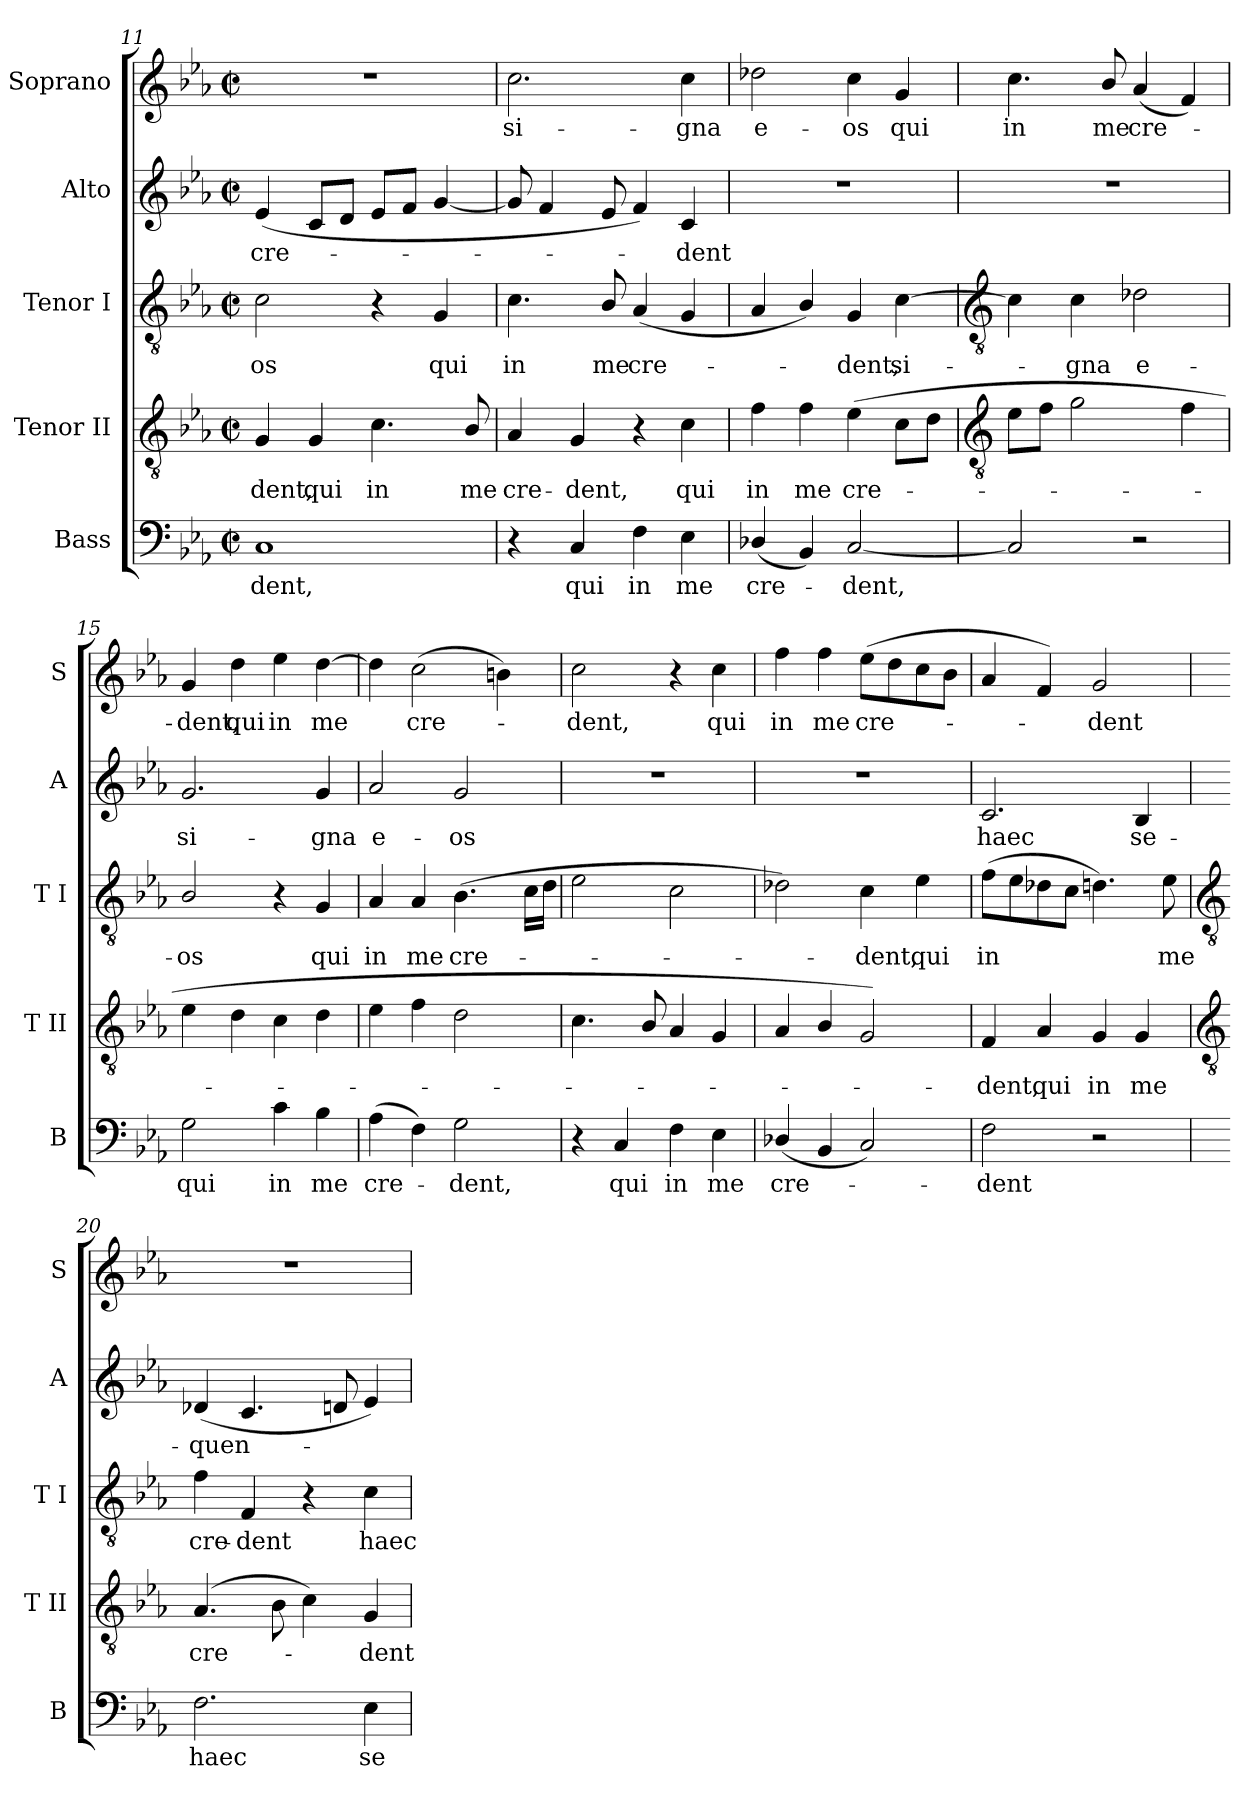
**kern	**text	**kern	**text	**kern	**text	**kern	**text	**kern	**text
*part5	*part5	*part4	*part4	*part3	*part3	*part2	*part2	*part1	*part1
*staff5	*staff5	*staff4	*staff4	*staff3	*staff3	*staff2	*staff2	*staff1	*staff1
*I"Bass	*	*I"Tenor II	*	*I"Tenor I	*	*I"Alto	*	*I"Soprano	*
*I'B	*	*I'T II	*	*I'T I	*	*I'A	*	*I'S	*
*clefF4	*	*clefGv2	*	*clefGv2	*	*clefG2	*	*clefG2	*
*k[b-e-a-]	*	*k[b-e-a-]	*	*k[b-e-a-]	*	*k[b-e-a-]	*	*k[b-e-a-]	*
*E-:	*	*E-:	*	*E-:	*	*E-:	*	*E-:	*
*M2/2	*	*M2/2	*	*M2/2	*	*M2/2	*	*M2/2	*
*met(c|)	*	*met(c|)	*	*met(c|)	*	*met(c|)	*	*met(c|)	*
=11	=11	=11	=11	=11	=11	=11	=11	=11	=11
!	!LO:LY:b	!	!LO:LY:b	!	!LO:LY:b	!	!LO:LY:b	!	!
1C	dent,	4G	dent,	2c	-os	(<4e-	cre-	1r	.
!	!	!	!LO:LY:b	!	!	!	!	!	!
.	.	4G	qui	.	.	8cL	.	.	.
.	.	.	.	.	.	8dJ	.	.	.
!	!	!	!LO:LY:b	!	!	!	!	!	!
.	.	4.c	in	4r	.	8e-L	.	.	.
.	.	.	.	.	.	8fJ	.	.	.
!	!	!	!	!	!LO:LY:b	!	!	!	!
.	.	.	.	4G	qui	[4g	.	.	.
!	!	!	!LO:LY:b	!	!	!	!	!	!
.	.	8B-/	me	.	.	.	.	.	.
=12	=12	=12	=12	=12	=12	=12	=12	=12	=12
!	!	!	!LO:LY:b	!	!LO:LY:b	!	!	!	!LO:LY:b
4r	.	4A-	cre-	4.c	in	8g]	.	2.cc	si-
.	.	.	.	.	.	4f	.	.	.
!	!LO:LY:b	!	!LO:LY:b	!	!	!	!	!	!
4C	qui	4G	-dent,	.	.	.	.	.	.
!	!	!	!	!	!LO:LY:b	!	!	!	!
.	.	.	.	8B-/	me	8e-	.	.	.
!	!LO:LY:b	!	!	!	!LO:LY:b	!	!	!	!
4F	in	4r	.	(<4A-	cre-	4f)	.	.	.
!	!LO:LY:b	!	!LO:LY:b	!	!	!	!LO:LY:b	!	!LO:LY:b
4E-	me	4c	qui	4G	.	4c	dent	4cc	-gna
=13	=13	=13	=13	=13	=13	=13	=13	=13	=13
!	!LO:LY:b	!	!LO:LY:b	!	!	!	!	!	!LO:LY:b
(<4D-X/	cre-	4f	in	4A-	.	1r	.	2dd-X	e-
!	!	!	!LO:LY:b	!	!	!	!	!	!
4BB-)	.	4f	me	4B-/)	.	.	.	.	.
!	!LO:LY:b	!	!LO:LY:b	!	!LO:LY:b	!	!	!	!LO:LY:b
[2C	dent,	(>4e-	cre-	4G	dent,	.	.	4cc	-os
!	!	!	!	!	!LO:LY:b	!	!	!	!LO:LY:b
.	.	8cL	.	[4c	si-	.	.	4g	qui
.	.	8dJ	.	.	.	.	.	.	.
!!LO:LB:g=z
=14	=14	=14	=14	=14	=14	=14	=14	=14	=14
*	*	*clefGv2	*	*clefGv2	*	*	*	*	*
!	!	!	!	!	!	!	!	!	!LO:LY:b
2C]	.	8e-L	.	4c]	.	1r	.	4.cc	in
.	.	8fJ	.	.	.	.	.	.	.
!	!	!	!	!	!LO:LY:b	!	!	!	!
.	.	2g	.	4c	gna	.	.	.	.
!	!	!	!	!	!	!	!	!	!LO:LY:b
.	.	.	.	.	.	.	.	8b-/	me
!	!	!	!	!	!LO:LY:b	!	!	!	!LO:LY:b
2r	.	.	.	2d-X	e-	.	.	(<4a-	cre-
.	.	4f	.	.	.	.	.	4f)	.
=15	=15	=15	=15	=15	=15	=15	=15	=15	=15
!	!LO:LY:b	!	!	!	!LO:LY:b	!	!LO:LY:b	!	!LO:LY:b
2G	qui	4e-	.	2B-/	-os	2.g	si-	4g	dent,
!	!	!	!	!	!	!	!	!	!LO:LY:b
.	.	4d	.	.	.	.	.	4dd	qui
!	!LO:LY:b	!	!	!	!	!	!	!	!LO:LY:b
4c	in	4c	.	4r	.	.	.	4ee-	in
!	!LO:LY:b	!	!	!	!LO:LY:b	!	!LO:LY:b	!	!LO:LY:b
4B-	me	4d	.	4G	qui	4g	-gna	[4dd	me
=16	=16	=16	=16	=16	=16	=16	=16	=16	=16
!	!LO:LY:b	!	!	!	!LO:LY:b	!	!LO:LY:b	!	!
(>4A-	cre-	4e-	.	4A-	in	2a-	e-	4dd]	.
!	!	!	!	!	!LO:LY:b	!	!	!	!LO:LY:b
4F)	.	4f	.	4A-	me	.	.	(>2cc	cre-
!	!LO:LY:b	!	!	!	!LO:LY:b	!	!LO:LY:b	!	!
2G	dent,	2d	.	(>4.B-	cre-	2g	-os	.	.
.	.	.	.	.	.	.	.	4bn)	.
.	.	.	.	16cLL	.	.	.	.	.
.	.	.	.	16dJJ	.	.	.	.	.
=17	=17	=17	=17	=17	=17	=17	=17	=17	=17
!	!	!	!	!	!	!	!	!	!LO:LY:b
4r	.	4.c	.	2e-	.	1r	.	2cc	dent,
!	!LO:LY:b	!	!	!	!	!	!	!	!
4C	qui	.	.	.	.	.	.	.	.
.	.	8B-/	.	.	.	.	.	.	.
!	!LO:LY:b	!	!	!	!	!	!	!	!
4F	in	4A-	.	2c	.	.	.	4r	.
!	!LO:LY:b	!	!	!	!	!	!	!	!LO:LY:b
4E-	me	4G	.	.	.	.	.	4cc	qui
=18	=18	=18	=18	=18	=18	=18	=18	=18	=18
!	!LO:LY:b	!	!	!	!	!	!	!	!LO:LY:b
(<4D-X/	cre-	4A-	.	2d-X)	.	1r	.	4ff	in
!	!	!	!	!	!	!	!	!	!LO:LY:b
4BB-	.	4B-/	.	.	.	.	.	4ff	me
!	!	!	!	!	!LO:LY:b	!	!	!	!LO:LY:b
2C)	.	2G)	.	4c	dent,	.	.	(>8ee-L	cre-
.	.	.	.	.	.	.	.	8dd	.
!	!	!	!	!	!LO:LY:b	!	!	!	!
.	.	.	.	4e-	qui	.	.	8cc	.
.	.	.	.	.	.	.	.	8b-J	.
=19	=19	=19	=19	=19	=19	=19	=19	=19	=19
!	!LO:LY:b	!	!LO:LY:b	!	!LO:LY:b	!	!LO:LY:b	!	!
2F	dent	4F	dent,	(>8fL	in	2.c	haec	4a-	.
.	.	.	.	8e-	.	.	.	.	.
!	!	!	!LO:LY:b	!	!	!	!	!	!
.	.	4A-	qui	8d-X	.	.	.	4f)	.
.	.	.	.	8cJ	.	.	.	.	.
!	!	!	!LO:LY:b	!	!	!	!	!	!LO:LY:b
2r	.	4G	in	4.dn)	.	.	.	2g	dent
!	!	!	!LO:LY:b	!	!	!	!LO:LY:b	!	!
.	.	4G	me	.	.	4B-	se-	.	.
!	!	!	!	!	!LO:LY:b	!	!	!	!
.	.	.	.	8e-	me	.	.	.	.
!!LO:LB:g=z
=20	=20	=20	=20	=20	=20	=20	=20	=20	=20
*	*	*clefGv2	*	*clefGv2	*	*	*	*	*
!	!LO:LY:b	!	!LO:LY:b	!	!LO:LY:b	!	!LO:LY:b	!	!
2.F	haec	(>4.A-	cre-	4f	cre-	(<4d-X	-quen-	1r	.
!	!	!	!	!	!LO:LY:b	!	!	!	!
.	.	.	.	4F	-dent	4.c	.	.	.
.	.	8B-	.	.	.	.	.	.	.
.	.	4c)	.	4r	.	.	.	.	.
.	.	.	.	.	.	8dn	.	.	.
!	!LO:LY:b	!	!LO:LY:b	!	!LO:LY:b	!	!	!	!
4E-	se-	4G	dent	4c	haec	4e-)	.	.	.
=	=	=	=	=	=	=	=	=	=
*-	*-	*-	*-	*-	*-	*-	*-	*-	*-
